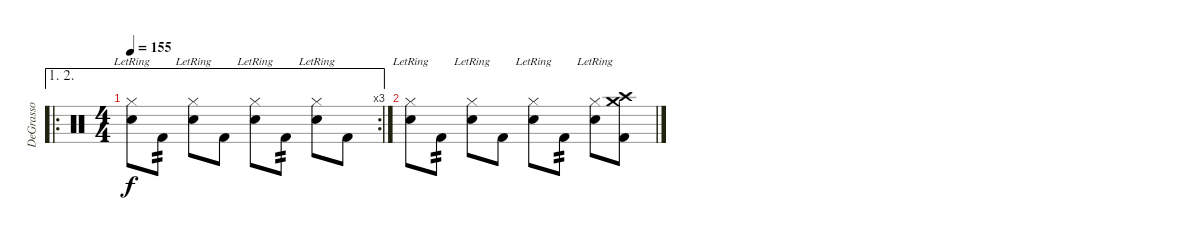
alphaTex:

\track ("DeGrasso" "DeGrasso") {instrument percussion}
\staff {score}
\articulation defaults
\ae (1 2)
\ro
\rc 3
\ts (4 4)
\tempo 155
\clef neutral
\ks c
("Hi-Hat (closed)"{lr} "Electric Snare (hit)"{lr}).8{dy f} "Kick (hit) 2".8{tp 2} ("Hi-Hat (closed)"{lr} "Electric Snare (hit)"{lr}).8 "Kick (hit) 2".8 ("Hi-Hat (closed)"{lr} "Electric Snare (hit)"{lr}).8 "Kick (hit) 2".8{tp 2} ("Hi-Hat (closed)"{lr} "Electric Snare (hit)"{lr}).8 "Kick (hit) 2".8 |
("Hi-Hat (closed)"{lr} "Electric Snare (hit)"{lr}).8 "Kick (hit) 2".8{tp 2} ("Hi-Hat (closed)"{lr} "Electric Snare (hit)"{lr}).8 "Kick (hit) 2".8 ("Hi-Hat (closed)"{lr} "Electric Snare (hit)"{lr}).8 "Kick (hit) 2".8{tp 2} ("Hi-Hat (closed)"{lr} "Electric Snare (hit)"{lr}).8 ("Crash high (hit)"{lr} "Crash medium (hit)"{lr} "Kick (hit) 2"{lr}).8
